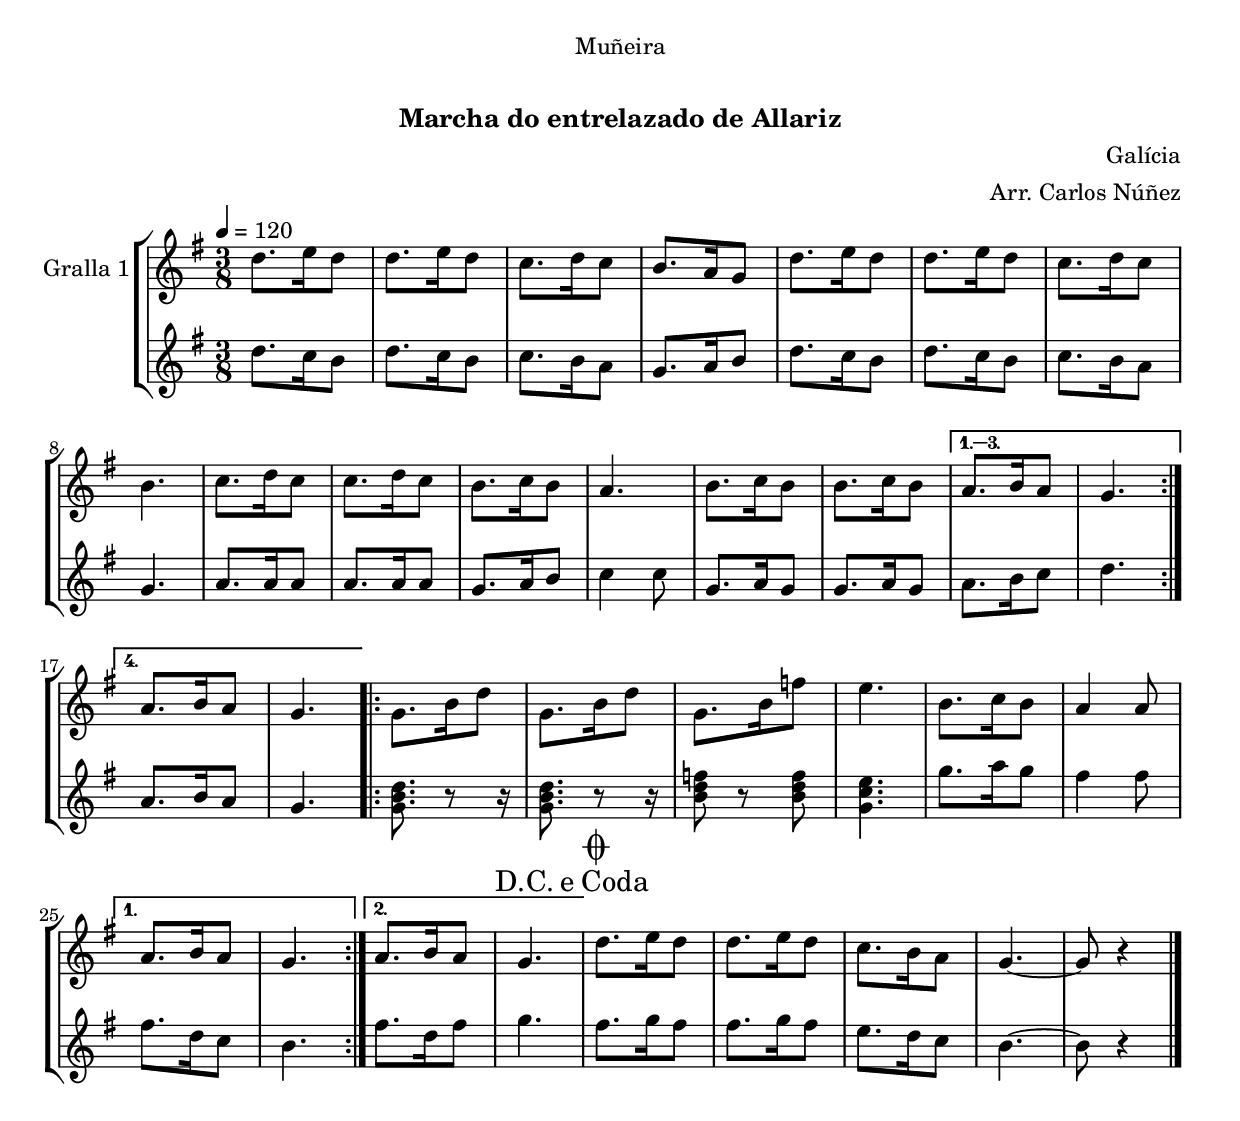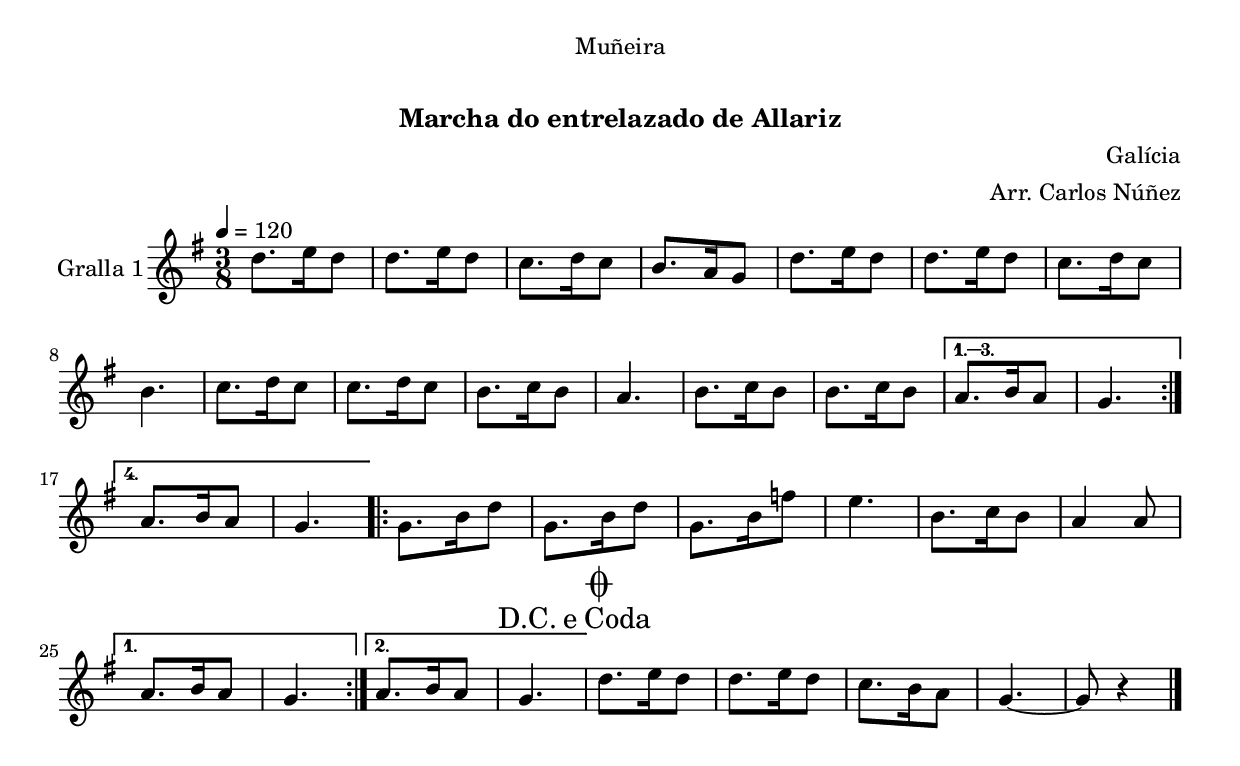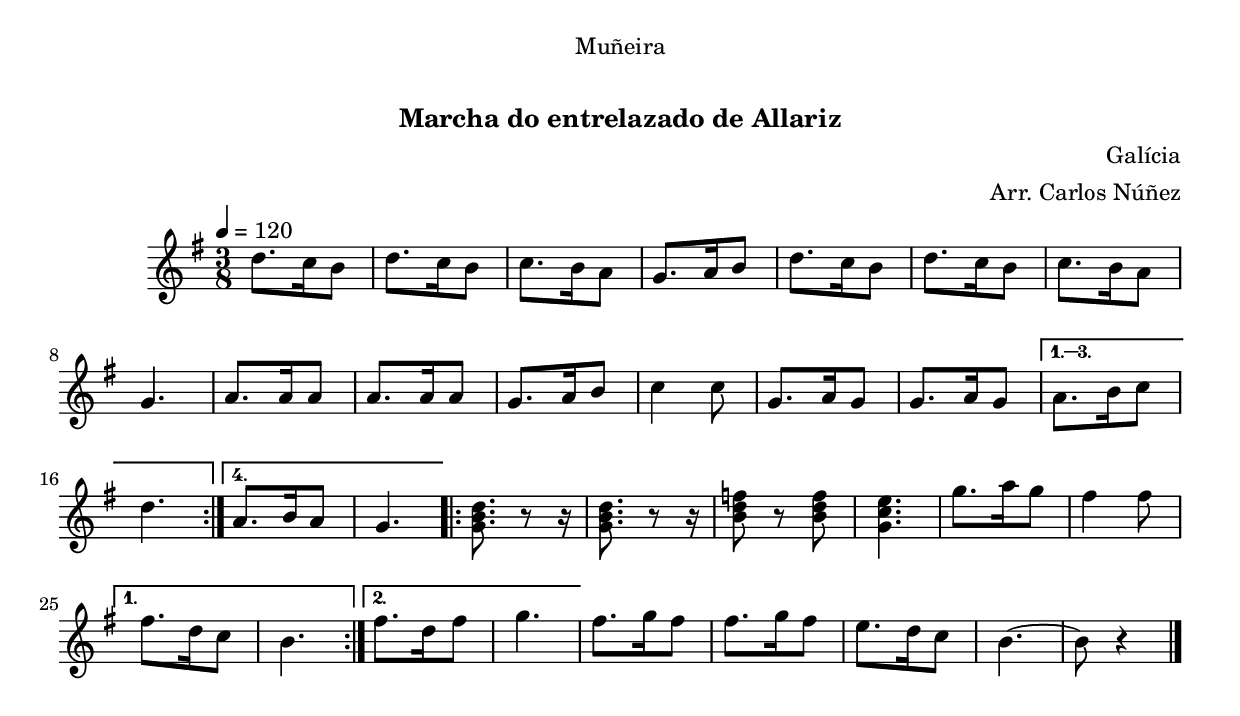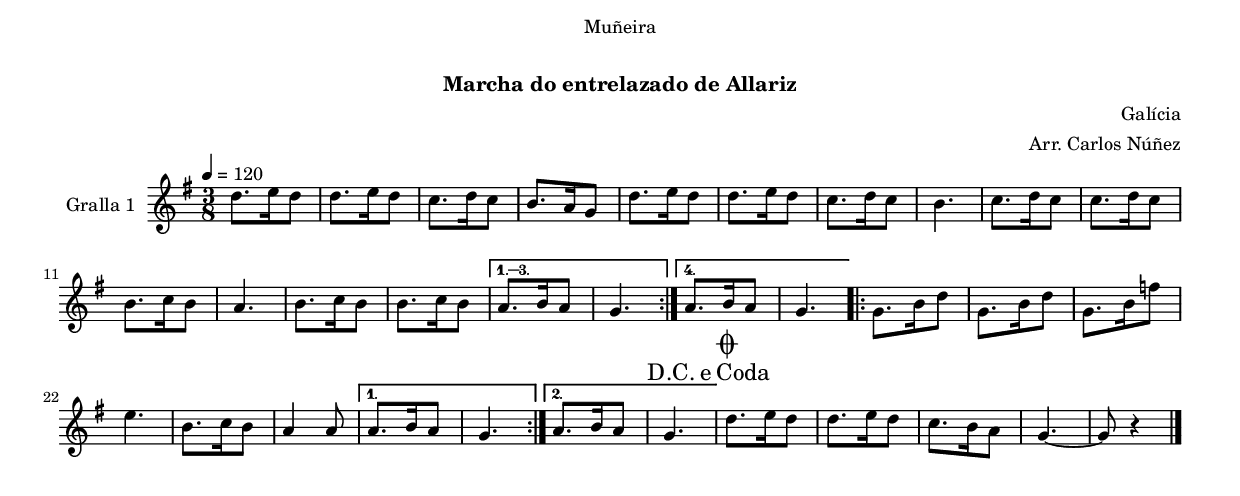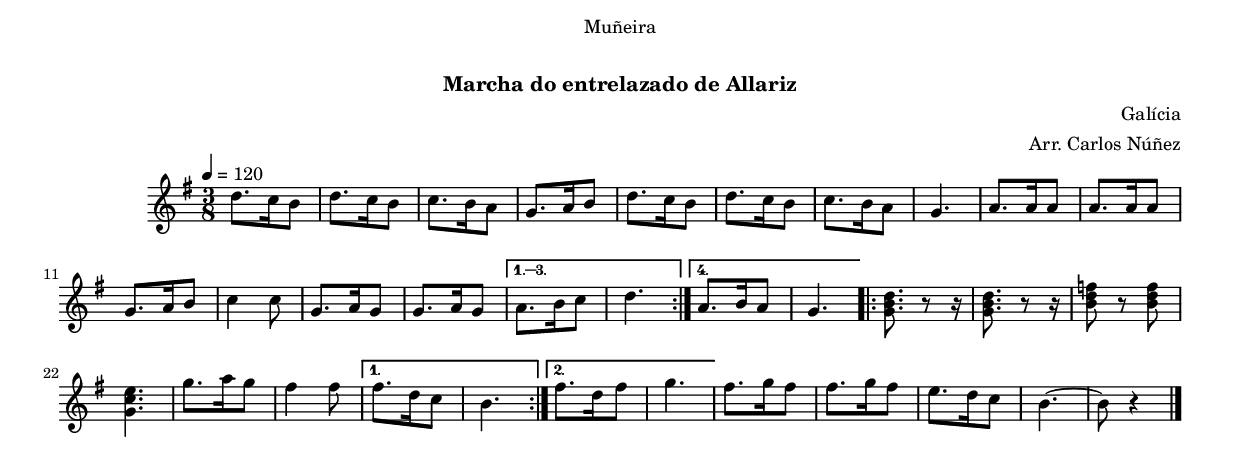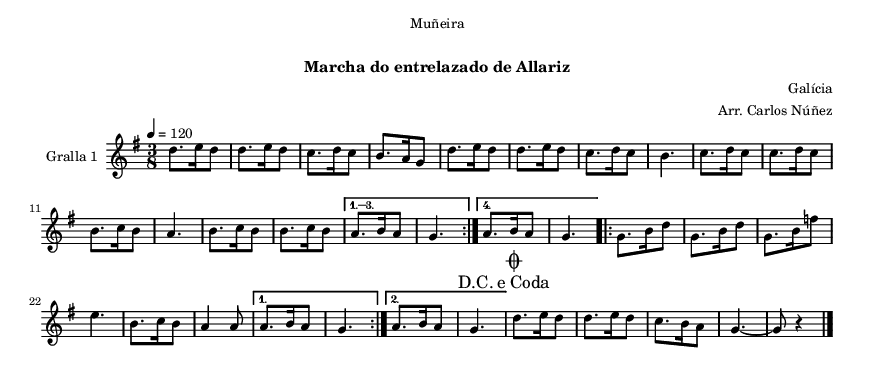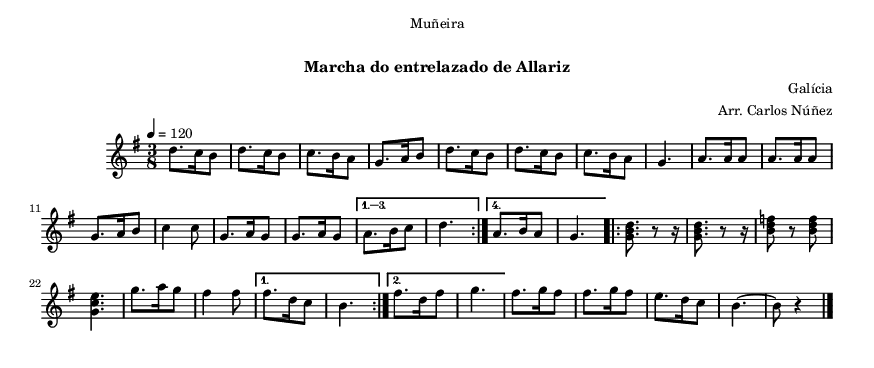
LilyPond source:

\version "2.16.0"

\header {
  dedication="Muñeira"
  title="   "
  subtitle="Marcha do entrelazado de Allariz"
  subsubtitle=""
  poet=""
  meter=""
  piece=""
  composer="Galícia"
  arranger="Arr. Carlos Núñez"
  opus=""
  instrument=""
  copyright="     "
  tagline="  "
}

liniaroAa =
\relative d''
{
  \tempo 4=120
  \clef treble
  \key g \major
  \time 3/8
  \repeat volta 4 { d8. e16 d8  |
  d8. e16 d8  |
  c8. d16 c8  |
  b8. a16 g8  |
  %05
  d'8. e16 d8  |
  d8. e16 d8  |
  c8. d16 c8  |
  b4.  |
  c8. d16 c8  |
  %10
  c8. d16 c8  |
  b8. c16 b8  |
  a4.  |
  b8. c16 b8  |
  b8. c16 b8 }
  %15
  \alternative { { a8. b16 a8  |
  g4. }
  { a8. b16 a8  |
  g4. } }
  \repeat volta 2 { g8. b16 d8  |
  %20
  g,8. b16 d8  |
  g,8. b16 f'8  |
   e4.  |
  b8. c16 b8  |
  a4 a8 }
  %25
  \alternative { { a8. b16 a8  |
  g4. }
  { a8. b16 a8  |
  \mark \markup {D.C. e Coda} g4. } }
  \mark \markup {\musicglyph #"scripts.coda"} d'8. e16 d8  |
  %30
  d8. e16 d8  |
  c8. b16 a8  |
  g4. ~  |
  g8 r4  \bar "|."
}

liniaroAb =
\relative d''
{
  \tempo 4=120
  \clef treble
  \key g \major
  \time 3/8
  \repeat volta 4 { d8. c16 b8  |
  d8. c16 b8  |
  c8. b16 a8  |
  g8. a16 b8  |
  %05
  d8. c16 b8  |
  d8. c16 b8  |
  c8. b16 a8  |
  g4.  |
  a8. a16 a8  |
  %10
  a8. a16 a8  |
  g8. a16 b8  |
  c4 c8  |
  g8. a16 g8  |
  g8. a16 g8 }
  %15
  \alternative { { a8. b16 c8  |
  d4. }
  { a8. b16 a8  |
  g4. } }
  \repeat volta 2 { <g b d>8. r8 r16  | % kompletite
  %20
  <g b d>8. r8 r16  | % kompletite
  <b d f>8 r <b d f>  |
  <g c e>4.  |
  g'8. a16 g8  |
  fis4 fis8 }
  %25
  \alternative { { fis8. d16 c8  |
  b4. }
  { fis'8. d16 fis8  |
  g4. } }
  fis8. g16 fis8  |
  %30
  fis8. g16 fis8  |
  e8. d16 c8  |
  b4. ~  |
  b8 r4  \bar "|."
}

\book {

\paper {
  print-page-number = false
  #(set-paper-size "a4")
  #(layout-set-staff-size 20)
}

\bookpart {
  \score {
    \new StaffGroup {
      \override Score.RehearsalMark #'self-alignment-X = #LEFT
      <<
        \new Staff \with {instrumentName = #"Gralla 1" } \liniaroAa
        \new Staff \with {instrumentName = #"" } \liniaroAb
      >>
    }
    \layout {}
  }\score { \unfoldRepeats
    \new StaffGroup {
      \override Score.RehearsalMark #'self-alignment-X = #LEFT
      <<
        \new Staff \with {instrumentName = #"Gralla 1" } \liniaroAa
        \new Staff \with {instrumentName = #"" } \liniaroAb
      >>
    }
    \midi {}
  }
}

\bookpart {
  \header {}
  \score {
    \new StaffGroup {
      \override Score.RehearsalMark #'self-alignment-X = #LEFT
      <<
        \new Staff \with {instrumentName = #"Gralla 1" } \liniaroAa
      >>
    }
    \layout {}
  }\score { \unfoldRepeats
    \new StaffGroup {
      \override Score.RehearsalMark #'self-alignment-X = #LEFT
      <<
        \new Staff \with {instrumentName = #"Gralla 1" } \liniaroAa
      >>
    }
    \midi {}
  }
}

\bookpart {
  \header {}
  \score {
    \new StaffGroup {
      \override Score.RehearsalMark #'self-alignment-X = #LEFT
      <<
        \new Staff \with {instrumentName = #"" } \liniaroAb
      >>
    }
    \layout {}
  }\score { \unfoldRepeats
    \new StaffGroup {
      \override Score.RehearsalMark #'self-alignment-X = #LEFT
      <<
        \new Staff \with {instrumentName = #"" } \liniaroAb
      >>
    }
    \midi {}
  }
}

}

\book {

\paper {
  print-page-number = false
  #(set-paper-size "a5landscape")
  #(layout-set-staff-size 16)
  #(define output-suffix "a5")
}

\bookpart {
  \header {}
  \score {
    \new StaffGroup {
      \override Score.RehearsalMark #'self-alignment-X = #LEFT
      <<
        \new Staff \with {instrumentName = #"Gralla 1" } \liniaroAa
      >>
    }
    \layout {}
  }
}

\bookpart {
  \header {}
  \score {
    \new StaffGroup {
      \override Score.RehearsalMark #'self-alignment-X = #LEFT
      <<
        \new Staff \with {instrumentName = #"" } \liniaroAb
      >>
    }
    \layout {}
  }
}

}

\book {

\paper {
  print-page-number = false
  #(set-paper-size "a6landscape")
  #(layout-set-staff-size 12)
  #(define output-suffix "a6")
}

\bookpart {
  \header {}
  \score {
    \new StaffGroup {
      \override Score.RehearsalMark #'self-alignment-X = #LEFT
      <<
        \new Staff \with {instrumentName = #"Gralla 1" } \liniaroAa
      >>
    }
    \layout {}
  }
}

\bookpart {
  \header {}
  \score {
    \new StaffGroup {
      \override Score.RehearsalMark #'self-alignment-X = #LEFT
      <<
        \new Staff \with {instrumentName = #"" } \liniaroAb
      >>
    }
    \layout {}
  }
}

}

